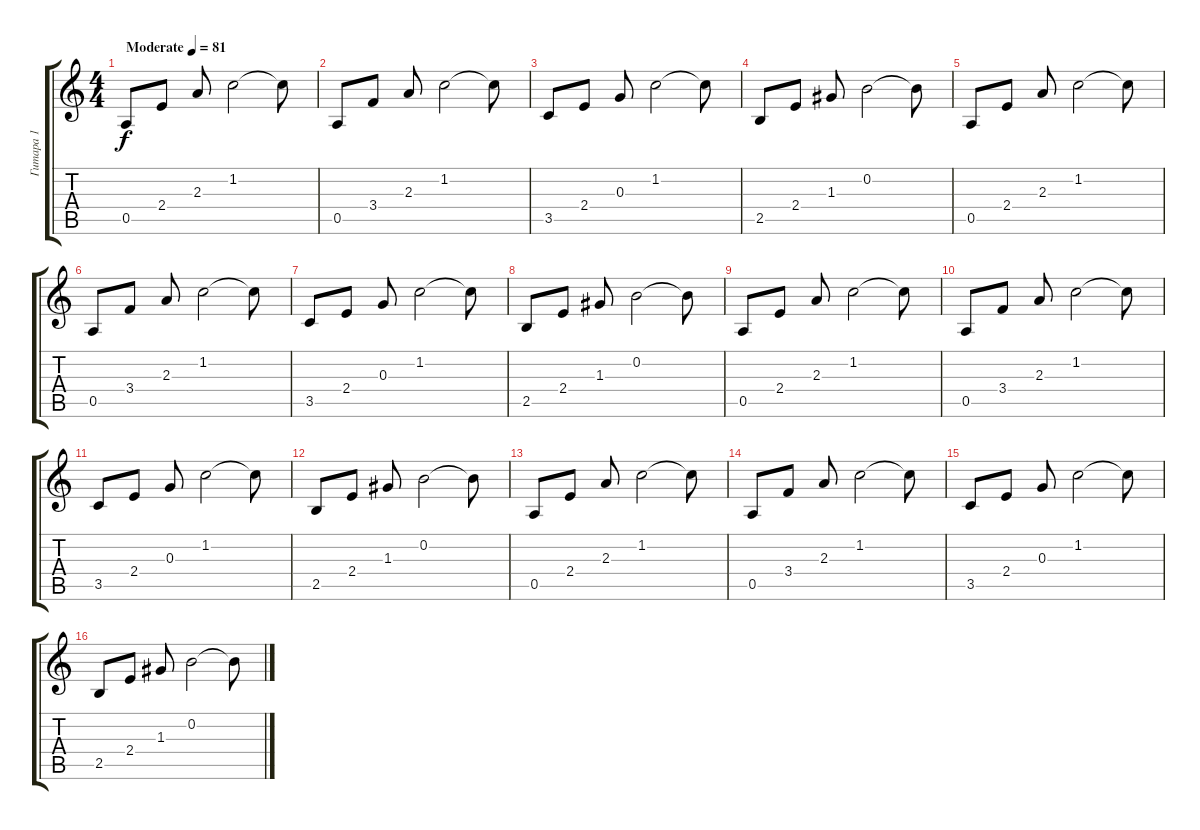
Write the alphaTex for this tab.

\track ("Гитара 1" "Гитара 1") {instrument electricguitarclean}
\staff {score tabs}
\tuning (E4 B3 G3 D3 A2 E2) {hide}
\ts (4 4)
\tempo (81 "Moderate")
\clef g2
\ks c
0.5.8{dy f instrument electricguitarclean} 2.4.8 2.3.8 1.2.2 1.2{t}.8 |
0.5.8 3.4.8 2.3.8 1.2.2 1.2{t}.8 |
3.5.8 2.4.8 0.3.8 1.2.2 1.2{t}.8 |
2.5.8 2.4.8 1.3.8 0.2.2 0.2{t}.8 |
0.5.8 2.4.8 2.3.8 1.2.2 1.2{t}.8 |
0.5.8 3.4.8 2.3.8 1.2.2 1.2{t}.8 |
3.5.8 2.4.8 0.3.8 1.2.2 1.2{t}.8 |
2.5.8 2.4.8 1.3.8 0.2.2 0.2{t}.8 |
0.5.8 2.4.8 2.3.8 1.2.2 1.2{t}.8 |
0.5.8 3.4.8 2.3.8 1.2.2 1.2{t}.8 |
3.5.8 2.4.8 0.3.8 1.2.2 1.2{t}.8 |
2.5.8 2.4.8 1.3.8 0.2.2 0.2{t}.8 |
0.5.8 2.4.8 2.3.8 1.2.2 1.2{t}.8 |
0.5.8 3.4.8 2.3.8 1.2.2 1.2{t}.8 |
3.5.8 2.4.8 0.3.8 1.2.2 1.2{t}.8 |
2.5.8 2.4.8 1.3.8 0.2.2 0.2{t}.8
